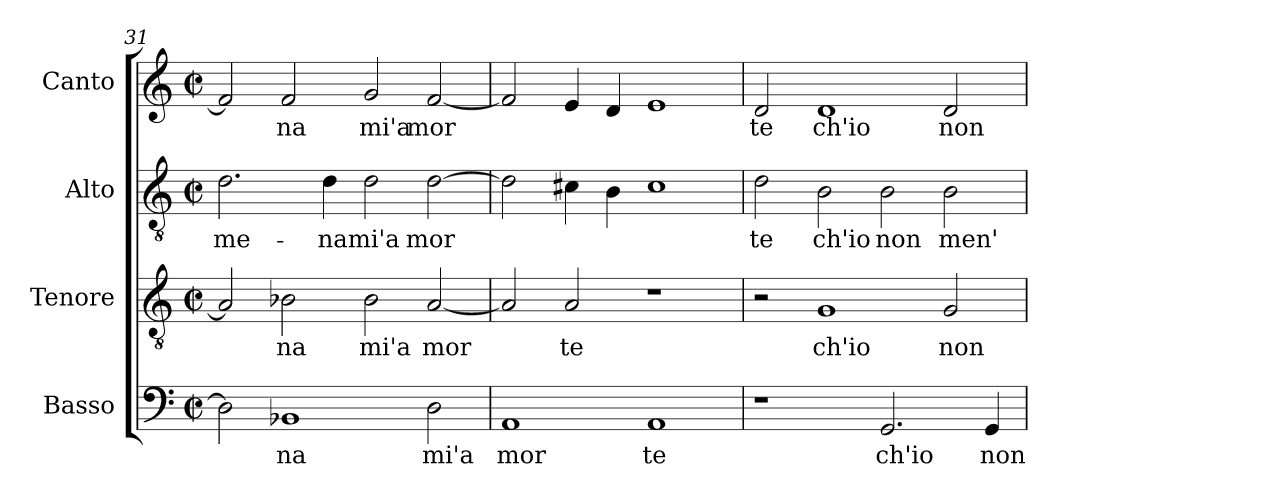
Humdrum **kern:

**kern	**text	**kern	**text	**kern	**text	**kern	**text
*part4	*part4	*part3	*part3	*part2	*part2	*part1	*part1
*staff4	*staff4	*staff3	*staff3	*staff2	*staff2	*staff1	*staff1
*I"Basso	*	*I"Tenore	*	*I"Alto	*	*I"Canto	*
*clefF4	*	*clefGv2	*	*clefGv2	*	*clefG2	*
*k[]	*	*k[]	*	*k[]	*	*k[]	*
*C:	*	*C:	*	*C:	*	*C:	*
*M2/2	*	*M2/2	*	*M2/2	*	*M2/2	*
*met(c|)	*	*met(c|)	*	*met(c|)	*	*met(c|)	*
=31	=31	=31	=31	=31	=31	=31	=31
!	!LO:LY:b:cj	!	!LO:LY:b:cj	!	!LO:LY:b:cj	!	!LO:LY:b:cj
2D\]	.	2A/]	.	2.d\	me-	2f/]	.
!	!LO:LY:b:cj	!	!LO:LY:b:cj	!	!	!	!LO:LY:b:cj
1BB-X	na	2B-X\	na	.	.	2f/	na
!	!	!	!	!	!LO:LY:b:cj	!	!
.	.	.	.	4d\	-nami'a	.	.
!	!	!	!LO:LY:b:cj	!	!LO:LY:b:cj	!	!LO:LY:b:cj
.	.	2B-\	mi'a	2d\	.	2g/	mi'a
!	!LO:LY:b:cj	!	!LO:LY:b:cj	!	!LO:LY:b:cj	!	!LO:LY:b:cj
2D\	mi'a	[<2A/	mor	[>2d\	mor-	[<2f/	mor
=32	=32	=32	=32	=32	=32	=32	=32
!	!LO:LY:b:cj	!	!LO:LY:b:cj	!	!LO:LY:b:cj	!	!LO:LY:b:cj
1AA	mor	2A/]	.	2d\]	--	2f/]	.
!	!	!	!LO:LY:b:cj	!	!LO:LY:b:cj	!	!LO:LY:b:cj
.	.	2A/	te	4c#X\	--	4e/	.
!	!	!	!	!	!LO:LY:b:cj	!	!LO:LY:b:cj
.	.	.	.	4B\	--	4d/	.
!	!LO:LY:b:cj	!	!	!	!LO:LY:b:cj	!	!LO:LY:b:cj
1AA	te	1r	.	1c#	--	1e	.
=33	=33	=33	=33	=33	=33	=33	=33
!	!	!	!	!	!LO:LY:b:cj	!	!LO:LY:b:cj
1r	.	2r	.	2d\	-te	2d/	te
!	!	!	!LO:LY:b:cj	!	!LO:LY:b:cj	!	!LO:LY:b:cj
.	.	1G	ch'io	2B\	ch'io	1d	ch'io
!	!LO:LY:b:cj	!	!	!	!LO:LY:b:cj	!	!
2.GG/	ch'io	.	.	2B\	non	.	.
!	!	!	!LO:LY:b:cj	!	!LO:LY:b:cj	!	!LO:LY:b:cj
.	.	2G/	non	2B\	men'	2d/	non
!	!LO:LY:b:cj	!	!	!	!	!	!
4GG/	non	.	.	.	.	.	.
=	=	=	=	=	=	=	=
*-	*-	*-	*-	*-	*-	*-	*-
